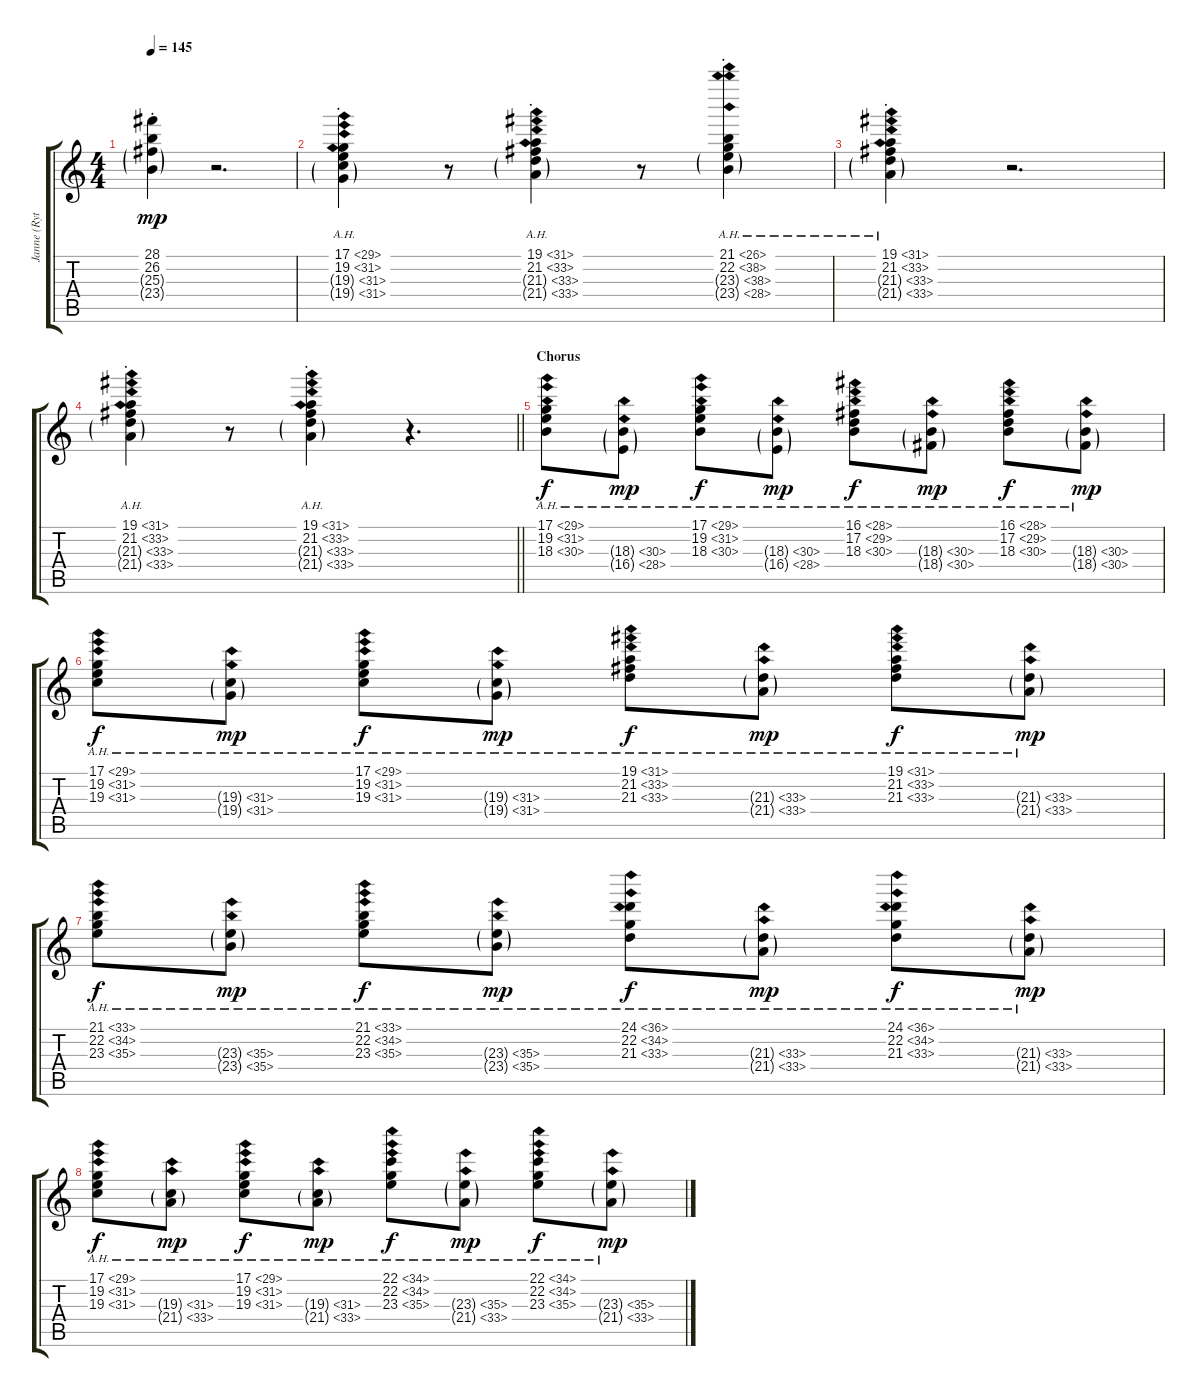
\track ("Janne (Rythm I)" "Janne (Ryt") {instrument fx1rain}
\staff {score tabs}
\tuning (D4 A3 F3 C3 G2 D2) {hide}
\ts (4 4)
\tempo 145
\clef g2
\ks c
(28.1{st} 26.2{st} 25.3{g st} 23.4{g st}).4{dy mp volume 5 balance 8 instrument fx4atmosphere} r.2{d} |
(17.1{ah 12 st} 19.2{ah 12 st} 19.3{ah 12 g st} 19.4{ah 12 g st}).4{volume 6} r.8 (19.1{ah 12 st} 21.2{ah 12 st} 21.3{ah 12 g st} 21.4{ah 12 g st}).4 r.8 (21.1{ah 5 st} 22.2{ah 16 st} 23.3{ah 15 g st} 23.4{ah 5 g st}).4 |
(19.1{ah 12 st} 21.2{ah 12 st} 21.3{ah 12 g st} 21.4{ah 12 g st}).4 r.2{d} |
\barLineRight lightlight
(19.1{ah 12 st} 21.2{ah 12 st} 21.3{ah 12 g st} 21.4{ah 12 g st}).4 r.8 (19.1{ah 12 st} 21.2{ah 12 st} 21.3{ah 12 g st} 21.4{ah 12 g st}).4 r.4{d} |
\section ("" "Chorus")
(17.1{ah 12} 19.2{ah 12} 18.3{ah 12}).8{dy f volume 9 balance 8 instrument fx1rain} (18.3{ah 12 g} 16.4{ah 12 g}).8{dy mp} (17.1{ah 12} 19.2{ah 12} 18.3{ah 12}).8{dy f} (18.3{ah 12 g} 16.4{ah 12 g}).8{dy mp} (16.1{ah 12} 17.2{ah 12} 18.3{ah 12}).8{dy f} (18.3{ah 12 g} 18.4{ah 12 g}).8{dy mp} (16.1{ah 12} 17.2{ah 12} 18.3{ah 12}).8{dy f} (18.3{ah 12 g} 18.4{ah 12 g}).8{dy mp} |
(17.1{ah 12} 19.2{ah 12} 19.3{ah 12}).8{dy f} (19.3{ah 12 g} 19.4{ah 12 g}).8{dy mp} (17.1{ah 12} 19.2{ah 12} 19.3{ah 12}).8{dy f} (19.3{ah 12 g} 19.4{ah 12 g}).8{dy mp} (19.1{ah 12} 21.2{ah 12} 21.3{ah 12}).8{dy f} (21.3{ah 12 g} 21.4{ah 12 g}).8{dy mp} (19.1{ah 12} 21.2{ah 12} 21.3{ah 12}).8{dy f} (21.3{ah 12 g} 21.4{ah 12 g}).8{dy mp} |
(21.1{ah 12} 22.2{ah 12} 23.3{ah 12}).8{dy f} (23.3{ah 12 g} 23.4{ah 12 g}).8{dy mp} (21.1{ah 12} 22.2{ah 12} 23.3{ah 12}).8{dy f} (23.3{ah 12 g} 23.4{ah 12 g}).8{dy mp} (24.1{ah 12} 22.2{ah 12} 21.3{ah 12}).8{dy f} (21.3{ah 12 g} 21.4{ah 12 g}).8{dy mp} (24.1{ah 12} 22.2{ah 12} 21.3{ah 12}).8{dy f} (21.3{ah 12 g} 21.4{ah 12 g}).8{dy mp} |
(17.1{ah 12} 19.2{ah 12} 19.3{ah 12}).8{dy f} (19.3{ah 12 g} 21.4{ah 12 g}).8{dy mp} (17.1{ah 12} 19.2{ah 12} 19.3{ah 12}).8{dy f} (19.3{ah 12 g} 21.4{ah 12 g}).8{dy mp} (22.1{ah 12} 22.2{ah 12} 23.3{ah 12}).8{dy f} (23.3{ah 12 g} 21.4{ah 12 g}).8{dy mp} (22.1{ah 12} 22.2{ah 12} 23.3{ah 12}).8{dy f} (23.3{ah 12 g} 21.4{ah 12 g}).8{dy mp}
